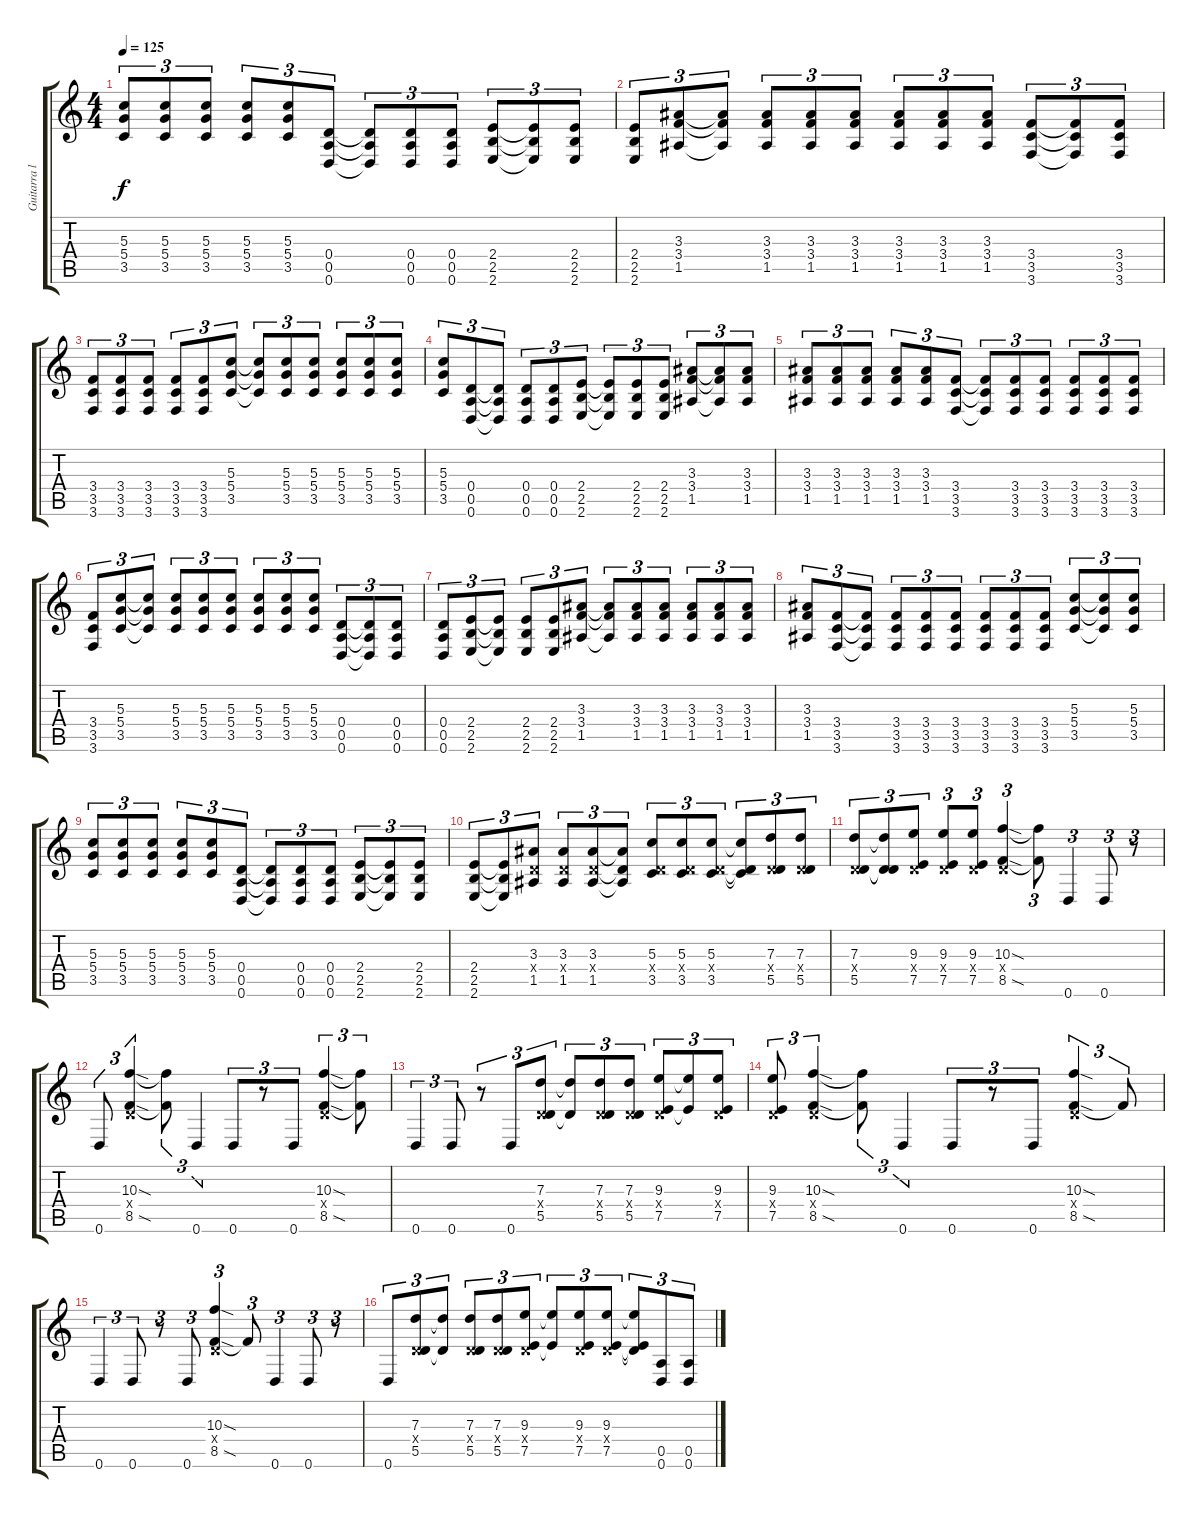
\track ("Guitarra líder" "Guitarra l") {instrument distortionguitar}
\staff {score tabs}
\tuning (E4 B3 G3 D3 A2 D2) {hide}
\ts (4 4)
\tempo 125
\clef g2
\ks c
(5.3 5.4 3.5).8{tu (3 2) dy f} (5.3 5.4 3.5).8{tu (3 2)} (5.3 5.4 3.5).8{tu (3 2)} (5.3 5.4 3.5).8{tu (3 2)} (5.3 5.4 3.5).8{tu (3 2)} (0.4 0.5 0.6).8{tu (3 2)} (0.4{t} 0.5{t} 0.6{t}).8{tu (3 2)} (0.4 0.5 0.6).8{tu (3 2)} (0.4 0.5 0.6).8{tu (3 2)} (2.4 2.5 2.6).8{tu (3 2)} (2.4{t} 2.5{t} 2.6{t}).8{tu (3 2)} (2.4 2.5 2.6).8{tu (3 2)} |
(2.4 2.5 2.6).8{tu (3 2)} (3.3 3.4 1.5).8{tu (3 2)} (3.3{t} 3.4{t} 1.5{t}).8{tu (3 2)} (3.3 3.4 1.5).8{tu (3 2)} (3.3 3.4 1.5).8{tu (3 2)} (3.3 3.4 1.5).8{tu (3 2)} (3.3 3.4 1.5).8{tu (3 2)} (3.3 3.4 1.5).8{tu (3 2)} (3.3 3.4 1.5).8{tu (3 2)} (3.4 3.5 3.6).8{tu (3 2)} (3.4{t} 3.5{t} 3.6{t}).8{tu (3 2)} (3.4 3.5 3.6).8{tu (3 2)} |
(3.4 3.5 3.6).8{tu (3 2)} (3.4 3.5 3.6).8{tu (3 2)} (3.4 3.5 3.6).8{tu (3 2)} (3.4 3.5 3.6).8{tu (3 2)} (3.4 3.5 3.6).8{tu (3 2)} (5.3 5.4 3.5).8{tu (3 2)} (5.3{t} 5.4{t} 3.5{t}).8{tu (3 2)} (5.3 5.4 3.5).8{tu (3 2)} (5.3 5.4 3.5).8{tu (3 2)} (5.3 5.4 3.5).8{tu (3 2)} (5.3 5.4 3.5).8{tu (3 2)} (5.3 5.4 3.5).8{tu (3 2)} |
(5.3 5.4 3.5).8{tu (3 2)} (0.4 0.5 0.6).8{tu (3 2)} (0.4{t} 0.5{t} 0.6{t}).8{tu (3 2)} (0.4 0.5 0.6).8{tu (3 2)} (0.4 0.5 0.6).8{tu (3 2)} (2.4 2.5 2.6).8{tu (3 2)} (2.4{t} 2.5{t} 2.6{t}).8{tu (3 2)} (2.4 2.5 2.6).8{tu (3 2)} (2.4 2.5 2.6).8{tu (3 2)} (3.3 3.4 1.5).8{tu (3 2)} (3.3{t} 3.4{t} 1.5{t}).8{tu (3 2)} (3.3 3.4 1.5).8{tu (3 2)} |
(3.3 3.4 1.5).8{tu (3 2)} (3.3 3.4 1.5).8{tu (3 2)} (3.3 3.4 1.5).8{tu (3 2)} (3.3 3.4 1.5).8{tu (3 2)} (3.3 3.4 1.5).8{tu (3 2)} (3.4 3.5 3.6).8{tu (3 2)} (3.4{t} 3.5{t} 3.6{t}).8{tu (3 2)} (3.4 3.5 3.6).8{tu (3 2)} (3.4 3.5 3.6).8{tu (3 2)} (3.4 3.5 3.6).8{tu (3 2)} (3.4 3.5 3.6).8{tu (3 2)} (3.4 3.5 3.6).8{tu (3 2)} |
(3.4 3.5 3.6).8{tu (3 2)} (5.3 5.4 3.5).8{tu (3 2)} (5.3{t} 5.4{t} 3.5{t}).8{tu (3 2)} (5.3 5.4 3.5).8{tu (3 2)} (5.3 5.4 3.5).8{tu (3 2)} (5.3 5.4 3.5).8{tu (3 2)} (5.3 5.4 3.5).8{tu (3 2)} (5.3 5.4 3.5).8{tu (3 2)} (5.3 5.4 3.5).8{tu (3 2)} (0.4 0.5 0.6).8{tu (3 2)} (0.4{t} 0.5{t} 0.6{t}).8{tu (3 2)} (0.4 0.5 0.6).8{tu (3 2)} |
(0.4 0.5 0.6).8{tu (3 2)} (2.4 2.5 2.6).8{tu (3 2)} (2.4{t} 2.5{t} 2.6{t}).8{tu (3 2)} (2.4 2.5 2.6).8{tu (3 2)} (2.4 2.5 2.6).8{tu (3 2)} (3.3 3.4 1.5).8{tu (3 2)} (3.3{t} 3.4{t} 1.5{t}).8{tu (3 2)} (3.3 3.4 1.5).8{tu (3 2)} (3.3 3.4 1.5).8{tu (3 2)} (3.3 3.4 1.5).8{tu (3 2)} (3.3 3.4 1.5).8{tu (3 2)} (3.3 3.4 1.5).8{tu (3 2)} |
(3.3 3.4 1.5).8{tu (3 2)} (3.4 3.5 3.6).8{tu (3 2)} (3.4{t} 3.5{t} 3.6{t}).8{tu (3 2)} (3.4 3.5 3.6).8{tu (3 2)} (3.4 3.5 3.6).8{tu (3 2)} (3.4 3.5 3.6).8{tu (3 2)} (3.4 3.5 3.6).8{tu (3 2)} (3.4 3.5 3.6).8{tu (3 2)} (3.4 3.5 3.6).8{tu (3 2)} (5.3 5.4 3.5).8{tu (3 2)} (5.3{t} 5.4{t} 3.5{t}).8{tu (3 2)} (5.3 5.4 3.5).8{tu (3 2)} |
(5.3 5.4 3.5).8{tu (3 2)} (5.3 5.4 3.5).8{tu (3 2)} (5.3 5.4 3.5).8{tu (3 2)} (5.3 5.4 3.5).8{tu (3 2)} (5.3 5.4 3.5).8{tu (3 2)} (0.4 0.5 0.6).8{tu (3 2)} (0.4{t} 0.5{t} 0.6{t}).8{tu (3 2)} (0.4 0.5 0.6).8{tu (3 2)} (0.4 0.5 0.6).8{tu (3 2)} (2.4 2.5 2.6).8{tu (3 2)} (2.4{t} 2.5{t} 2.6{t}).8{tu (3 2)} (2.4 2.5 2.6).8{tu (3 2)} |
(2.4 2.5 2.6).8{tu (3 2)} (2.4{t} 2.5{t} 2.6{t}).8{tu (3 2)} (3.3 0.4{x} 1.5).8{tu (3 2)} (3.3 0.4{x} 1.5).8{tu (3 2)} (3.3 0.4{x} 1.5).8{tu (3 2)} (3.3{t} 0.4{t} 1.5{t}).8{tu (3 2)} (5.3 0.4{x} 3.5).8{tu (3 2)} (5.3 0.4{x} 3.5).8{tu (3 2)} (5.3 0.4{x} 3.5).8{tu (3 2)} (5.3{t} 0.4{t} 3.5{t}).8{tu (3 2)} (7.3 0.4{x} 5.5).8{tu (3 2)} (7.3 0.4{x} 5.5).8{tu (3 2)} |
(7.3 0.4{x} 5.5).8{tu (3 2)} (7.3{t} 0.4{t} 5.5{t}).8{tu (3 2)} (9.3 0.4{x} 7.5).8{tu (3 2)} (9.3 0.4{x} 7.5).8{tu (3 2)} (9.3 0.4{x} 7.5).8{tu (3 2)} (10.3{sod} 0.4{x} 8.5{sod}).4{tu (3 2)} (10.3{t} 8.5{t}).8{tu (3 2)} 0.6.4{tu (3 2)} 0.6.8{tu (3 2)} r.8{tu (3 2)} |
0.6.8{tu (3 2)} (10.3{sod} 0.4{x} 8.5{sod}).4{tu (3 2)} (10.3{t} 8.5{t}).8{tu (3 2)} 0.6.4{tu (3 2)} 0.6.8{tu (3 2)} r.8{tu (3 2)} 0.6.8{tu (3 2)} (10.3{sod} 0.4{x} 8.5{sod}).4{tu (3 2)} (10.3{t} 8.5{t}).8{tu (3 2)} |
0.6.4{tu (3 2)} 0.6.8{tu (3 2)} r.8{tu (3 2)} 0.6.8{tu (3 2)} (7.3 0.4{x} 5.5).8{tu (3 2)} (7.3{t} 5.5{t}).8{tu (3 2)} (7.3 0.4{x} 5.5).8{tu (3 2)} (7.3 0.4{x} 5.5).8{tu (3 2)} (9.3 0.4{x} 7.5).8{tu (3 2)} (9.3{t} 7.5{t}).8{tu (3 2)} (9.3 0.4{x} 7.5).8{tu (3 2)} |
(9.3 0.4{x} 7.5).8{tu (3 2)} (10.3{sod} 0.4{x} 8.5{sod}).4{tu (3 2)} (10.3{t} 8.5{t}).8{tu (3 2)} 0.6.4{tu (3 2)} 0.6.8{tu (3 2)} r.8{tu (3 2)} 0.6.8{tu (3 2)} (10.3{sod} 0.4{x} 8.5{sod}).4{tu (3 2)} 8.5{t}.8{tu (3 2)} |
0.6.4{tu (3 2)} 0.6.8{tu (3 2)} r.8{tu (3 2)} 0.6.8{tu (3 2)} (10.3{sod} 0.4{x} 8.5{sod}).4{tu (3 2)} 8.5{t}.8{tu (3 2)} 0.6.4{tu (3 2)} 0.6.8{tu (3 2)} r.8{tu (3 2)} |
0.6.8{tu (3 2)} (7.3 0.4{x} 5.5).8{tu (3 2)} (7.3{t} 5.5{t}).8{tu (3 2)} (7.3 0.4{x} 5.5).8{tu (3 2)} (7.3 0.4{x} 5.5).8{tu (3 2)} (9.3 0.4{x} 7.5).8{tu (3 2)} (9.3{t} 7.5{t}).8{tu (3 2)} (9.3 0.4{x} 7.5).8{tu (3 2)} (9.3 0.4{x} 7.5).8{tu (3 2)} (9.3{t} 0.4{t} 7.5{t}).8{tu (3 2)} (0.5 0.6).8{tu (3 2)} (0.5 0.6).8{tu (3 2)}
